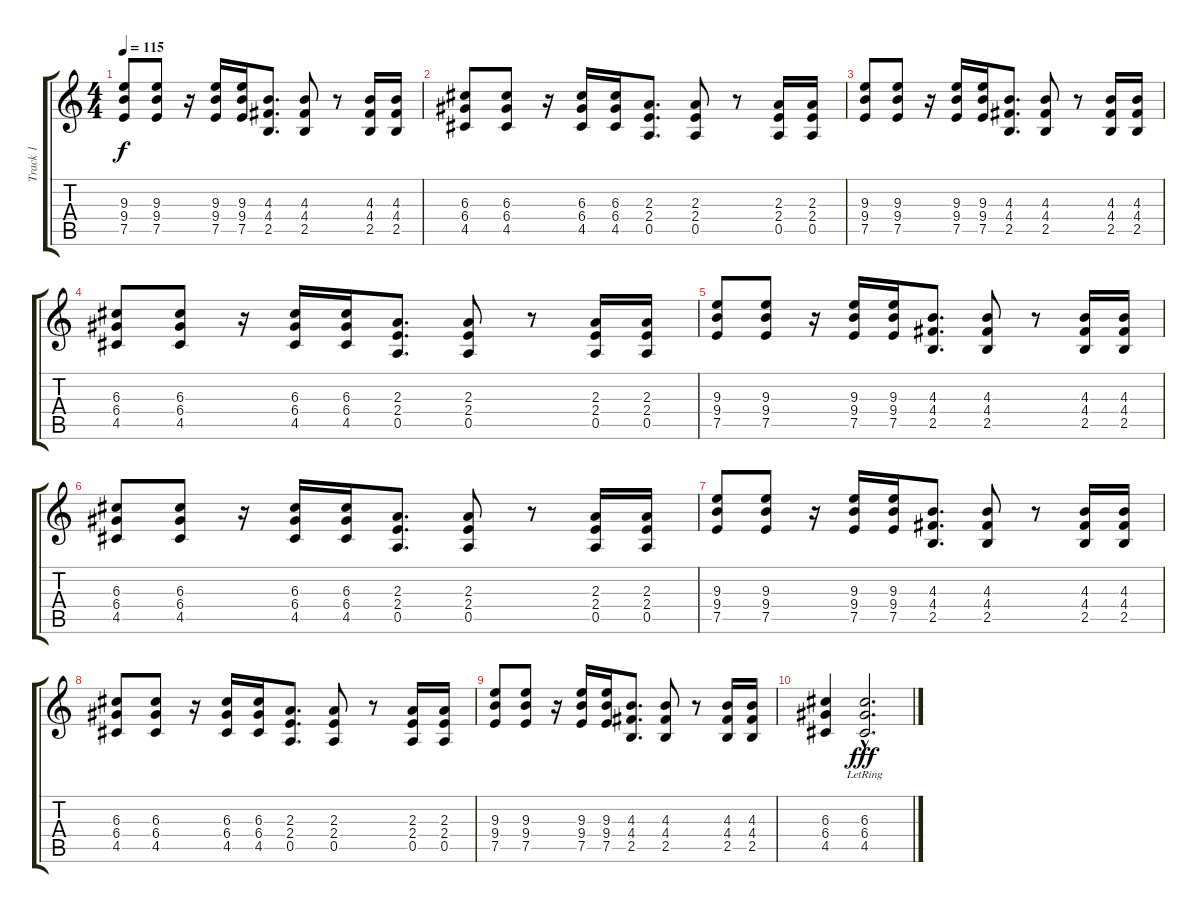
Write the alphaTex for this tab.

\track ("Track 1" "Track 1") {instrument distortionguitar}
\staff {score tabs}
\tuning (E4 B3 G3 D3 A2 E2) {hide}
\ts (4 4)
\tempo 115
\clef g2
\ks c
(9.3 9.4 7.5).8{dy f} (9.3 9.4 7.5).8 r.16 (9.3 9.4 7.5).16 (9.3 9.4 7.5).16 (4.3 4.4 2.5).8{d} (4.3 4.4 2.5).8 r.8 (4.3 4.4 2.5).16 (4.3 4.4 2.5).16 |
(6.3 6.4 4.5).8 (6.3 6.4 4.5).8 r.16 (6.3 6.4 4.5).16 (6.3 6.4 4.5).16 (2.3 2.4 0.5).8{d} (2.3 2.4 0.5).8 r.8 (2.3 2.4 0.5).16 (2.3 2.4 0.5).16 |
(9.3 9.4 7.5).8 (9.3 9.4 7.5).8 r.16 (9.3 9.4 7.5).16 (9.3 9.4 7.5).16 (4.3 4.4 2.5).8{d} (4.3 4.4 2.5).8 r.8 (4.3 4.4 2.5).16 (4.3 4.4 2.5).16 |
(6.3 6.4 4.5).8 (6.3 6.4 4.5).8 r.16 (6.3 6.4 4.5).16 (6.3 6.4 4.5).16 (2.3 2.4 0.5).8{d} (2.3 2.4 0.5).8 r.8 (2.3 2.4 0.5).16 (2.3 2.4 0.5).16 |
(9.3 9.4 7.5).8 (9.3 9.4 7.5).8 r.16 (9.3 9.4 7.5).16 (9.3 9.4 7.5).16 (4.3 4.4 2.5).8{d} (4.3 4.4 2.5).8 r.8 (4.3 4.4 2.5).16 (4.3 4.4 2.5).16 |
(6.3 6.4 4.5).8 (6.3 6.4 4.5).8 r.16 (6.3 6.4 4.5).16 (6.3 6.4 4.5).16 (2.3 2.4 0.5).8{d} (2.3 2.4 0.5).8 r.8 (2.3 2.4 0.5).16 (2.3 2.4 0.5).16 |
(9.3 9.4 7.5).8 (9.3 9.4 7.5).8 r.16 (9.3 9.4 7.5).16 (9.3 9.4 7.5).16 (4.3 4.4 2.5).8{d} (4.3 4.4 2.5).8 r.8 (4.3 4.4 2.5).16 (4.3 4.4 2.5).16 |
(6.3 6.4 4.5).8 (6.3 6.4 4.5).8 r.16 (6.3 6.4 4.5).16 (6.3 6.4 4.5).16 (2.3 2.4 0.5).8{d} (2.3 2.4 0.5).8 r.8 (2.3 2.4 0.5).16 (2.3 2.4 0.5).16 |
(9.3 9.4 7.5).8 (9.3 9.4 7.5).8 r.16 (9.3 9.4 7.5).16 (9.3 9.4 7.5).16 (4.3 4.4 2.5).8{d} (4.3 4.4 2.5).8 r.8 (4.3 4.4 2.5).16 (4.3 4.4 2.5).16 |
(6.3 6.4 4.5).4 (6.3{hac lr} 6.4 4.5).2{d dy fff}
